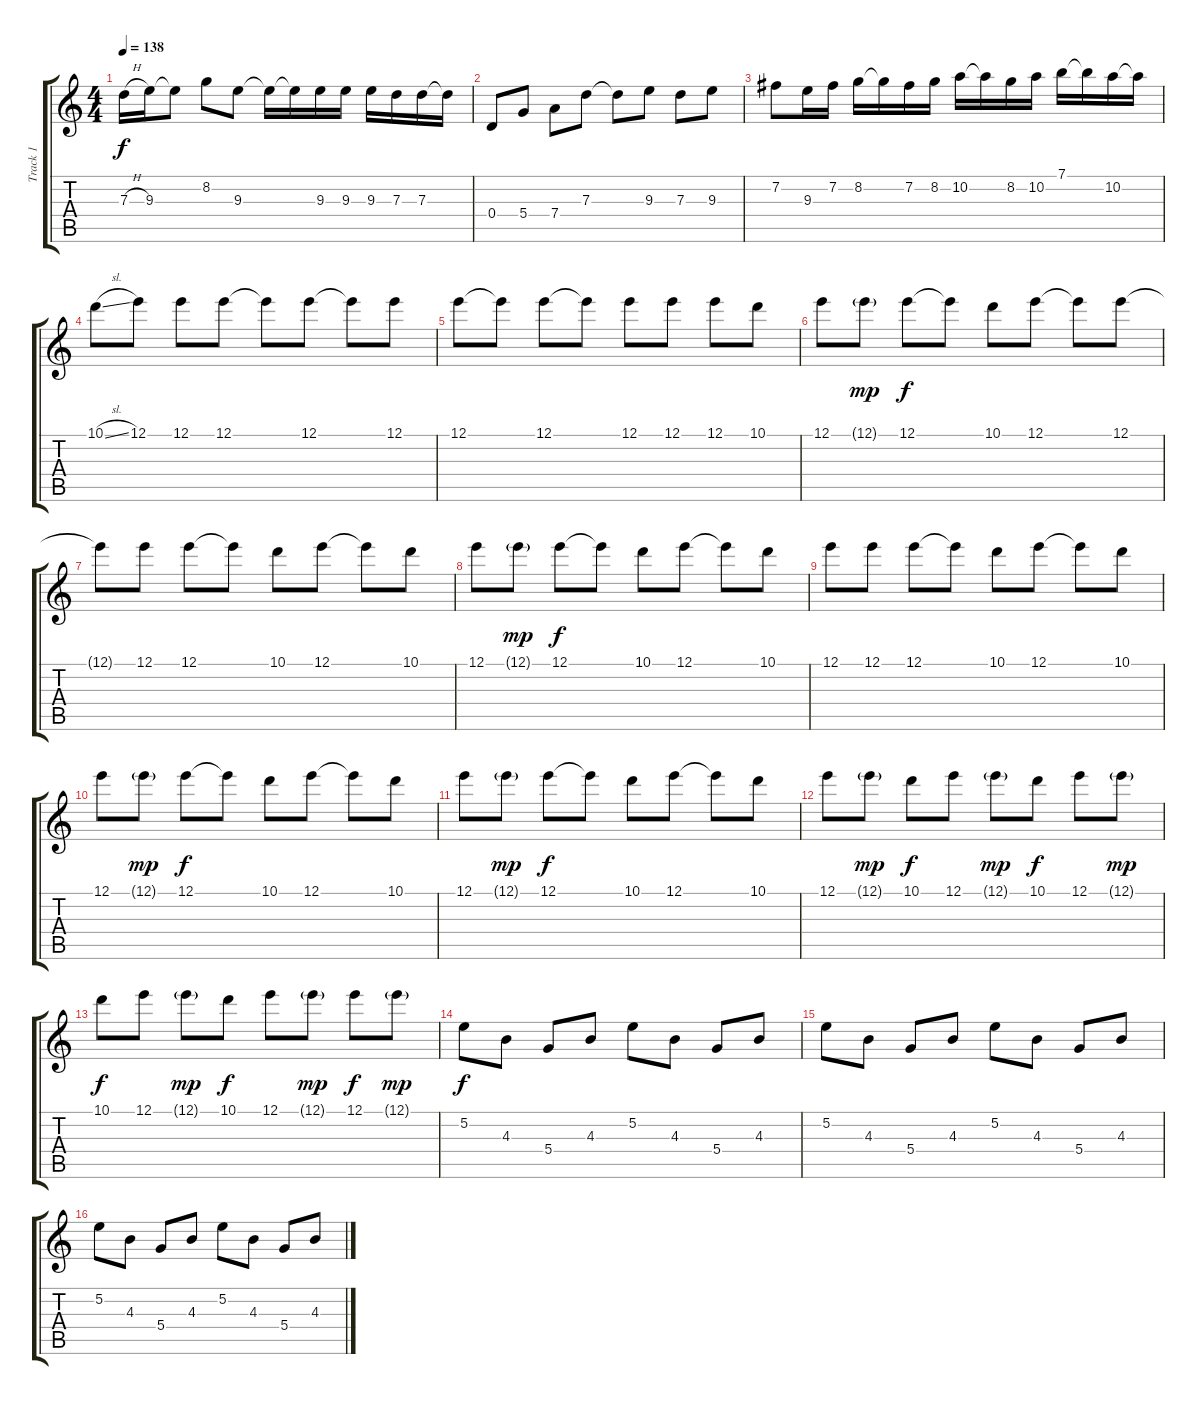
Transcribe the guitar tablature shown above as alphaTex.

\track ("Track 1" "Track 1") {instrument acousticguitarsteel}
\staff {score tabs}
\tuning (E4 B3 G3 D3 A2 E2) {hide}
\ts (4 4)
\tempo 138
\clef g2
\ks c
7.3{h}.16{dy f} 9.3.16 9.3{t}.8 8.2.8 9.3.8 9.3{t}.16 9.3{t}.16 9.3.16 9.3.16 9.3.16 7.3.16 7.3.16 7.3{t}.16 |
0.4.8 5.4.8 7.4.8 7.3.8 7.3{t}.8 9.3.8 7.3.8 9.3.8 |
7.2.8 9.3.16 7.2.16 8.2.16 8.2{t}.16 7.2.16 8.2.16 10.2.16 10.2{t}.16 8.2.16 10.2.16 7.1.16 7.1{t}.16 10.2.16 10.2{t}.16 |
10.1{sl}.8 12.1.8 12.1.8 12.1.8 12.1{t}.8 12.1.8 12.1{t}.8 12.1.8 |
12.1.8 12.1{t}.8 12.1.8 12.1{t}.8 12.1.8 12.1.8 12.1.8 10.1.8 |
12.1.8 12.1{g}.8{dy mp} 12.1.8{dy f} 12.1{t}.8 10.1.8 12.1.8 12.1{t}.8 12.1.8 |
12.1{t}.8 12.1.8 12.1.8 12.1{t}.8 10.1.8 12.1.8 12.1{t}.8 10.1.8 |
12.1.8 12.1{g}.8{dy mp} 12.1.8{dy f} 12.1{t}.8 10.1.8 12.1.8 12.1{t}.8 10.1.8 |
12.1.8 12.1.8 12.1.8 12.1{t}.8 10.1.8 12.1.8 12.1{t}.8 10.1.8 |
12.1.8 12.1{g}.8{dy mp} 12.1.8{dy f} 12.1{t}.8 10.1.8 12.1.8 12.1{t}.8 10.1.8 |
12.1.8 12.1{g}.8{dy mp} 12.1.8{dy f} 12.1{t}.8 10.1.8 12.1.8 12.1{t}.8 10.1.8 |
12.1.8 12.1{g}.8{dy mp} 10.1.8{dy f} 12.1.8 12.1{g}.8{dy mp} 10.1.8{dy f} 12.1.8 12.1{g}.8{dy mp} |
10.1.8{dy f} 12.1.8 12.1{g}.8{dy mp} 10.1.8{dy f} 12.1.8 12.1{g}.8{dy mp} 12.1.8{dy f} 12.1{g}.8{dy mp} |
5.2.8{dy f volume 7} 4.3.8 5.4.8 4.3.8 5.2.8 4.3.8 5.4.8 4.3.8 |
5.2.8 4.3.8 5.4.8 4.3.8 5.2.8 4.3.8 5.4.8 4.3.8 |
5.2.8 4.3.8 5.4.8 4.3.8 5.2.8 4.3.8 5.4.8 4.3.8
